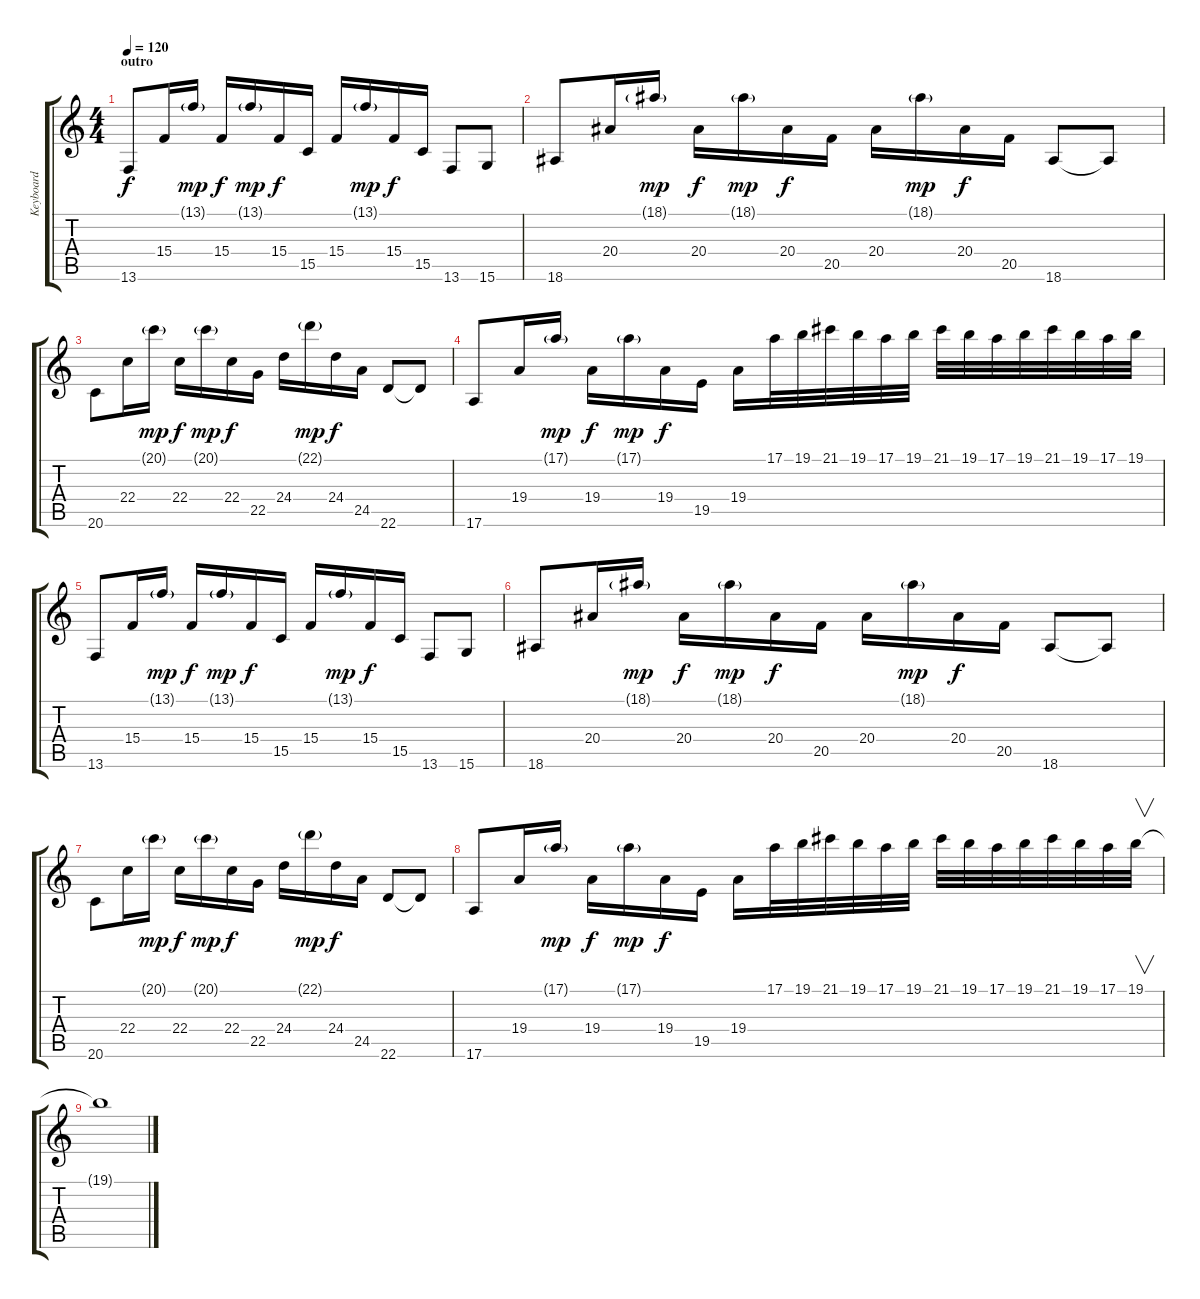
\track ("Keyboard" "Keyboard") {instrument electricgrandpiano}
\staff {score tabs}
\tuning (E4 B3 G3 D3 A2 E2) {hide}
\ts (4 4)
\section ("" "outro")
\tempo 120
\clef g2
\ks c
13.6.8{dy f instrument drawbarorgan} 15.4.16 13.1{g}.16{dy mp} 15.4.16{dy f} 13.1{g}.16{dy mp} 15.4.16{dy f} 15.5.16 15.4.16 13.1{g}.16{dy mp} 15.4.16{dy f} 15.5.16 13.6.8 15.6.8 |
18.6.8 20.4.16 18.1{g}.16{dy mp} 20.4.16{dy f} 18.1{g}.16{dy mp} 20.4.16{dy f} 20.5.16 20.4.16 18.1{g}.16{dy mp} 20.4.16{dy f} 20.5.16 18.6.8 18.6{t}.8 |
20.6.8 22.4.16 20.1{g}.16{dy mp} 22.4.16{dy f} 20.1{g}.16{dy mp} 22.4.16{dy f} 22.5.16 24.4.16 22.1{g}.16{dy mp} 24.4.16{dy f} 24.5.16 22.6.8 22.6{t}.8 |
17.6.8 19.4.16 17.1{g}.16{dy mp} 19.4.16{dy f} 17.1{g}.16{dy mp} 19.4.16{dy f} 19.5.16 19.4.16 17.1.32 19.1.32 21.1.32 19.1.32 17.1.32 19.1.32 21.1.32 19.1.32 17.1.32 19.1.32 21.1.32 19.1.32 17.1.32 19.1.32 |
13.6.8 15.4.16 13.1{g}.16{dy mp} 15.4.16{dy f} 13.1{g}.16{dy mp} 15.4.16{dy f} 15.5.16 15.4.16 13.1{g}.16{dy mp} 15.4.16{dy f} 15.5.16 13.6.8 15.6.8 |
18.6.8 20.4.16 18.1{g}.16{dy mp} 20.4.16{dy f} 18.1{g}.16{dy mp} 20.4.16{dy f} 20.5.16 20.4.16 18.1{g}.16{dy mp} 20.4.16{dy f} 20.5.16 18.6.8 18.6{t}.8 |
20.6.8 22.4.16 20.1{g}.16{dy mp} 22.4.16{dy f} 20.1{g}.16{dy mp} 22.4.16{dy f} 22.5.16 24.4.16 22.1{g}.16{dy mp} 24.4.16{dy f} 24.5.16 22.6.8 22.6{t}.8 |
17.6.8 19.4.16 17.1{g}.16{dy mp} 19.4.16{dy f} 17.1{g}.16{dy mp} 19.4.16{dy f} 19.5.16 19.4.16 17.1.32 19.1.32 21.1.32 19.1.32 17.1.32 19.1.32 21.1.32 19.1.32 17.1.32 19.1.32 21.1.32 19.1.32 17.1.32 19.1.32{v instrument stringensemble2} |
19.1{t}.1
